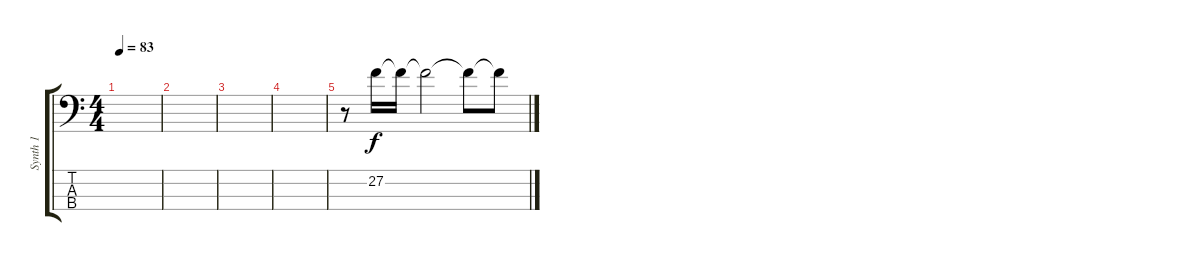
\track ("Synth 1" "Synth 1") {instrument stringensemble1}
\staff {score tabs}
\tuning (G2 D2 A1 E1) {hide}
\ts (4 4)
\tempo 83
\clef f4
\ks c
|
|
|
|
r.8 27.2.16 27.2{t}.16 27.2{t}.2 27.2{t}.8 27.2{t}.8
